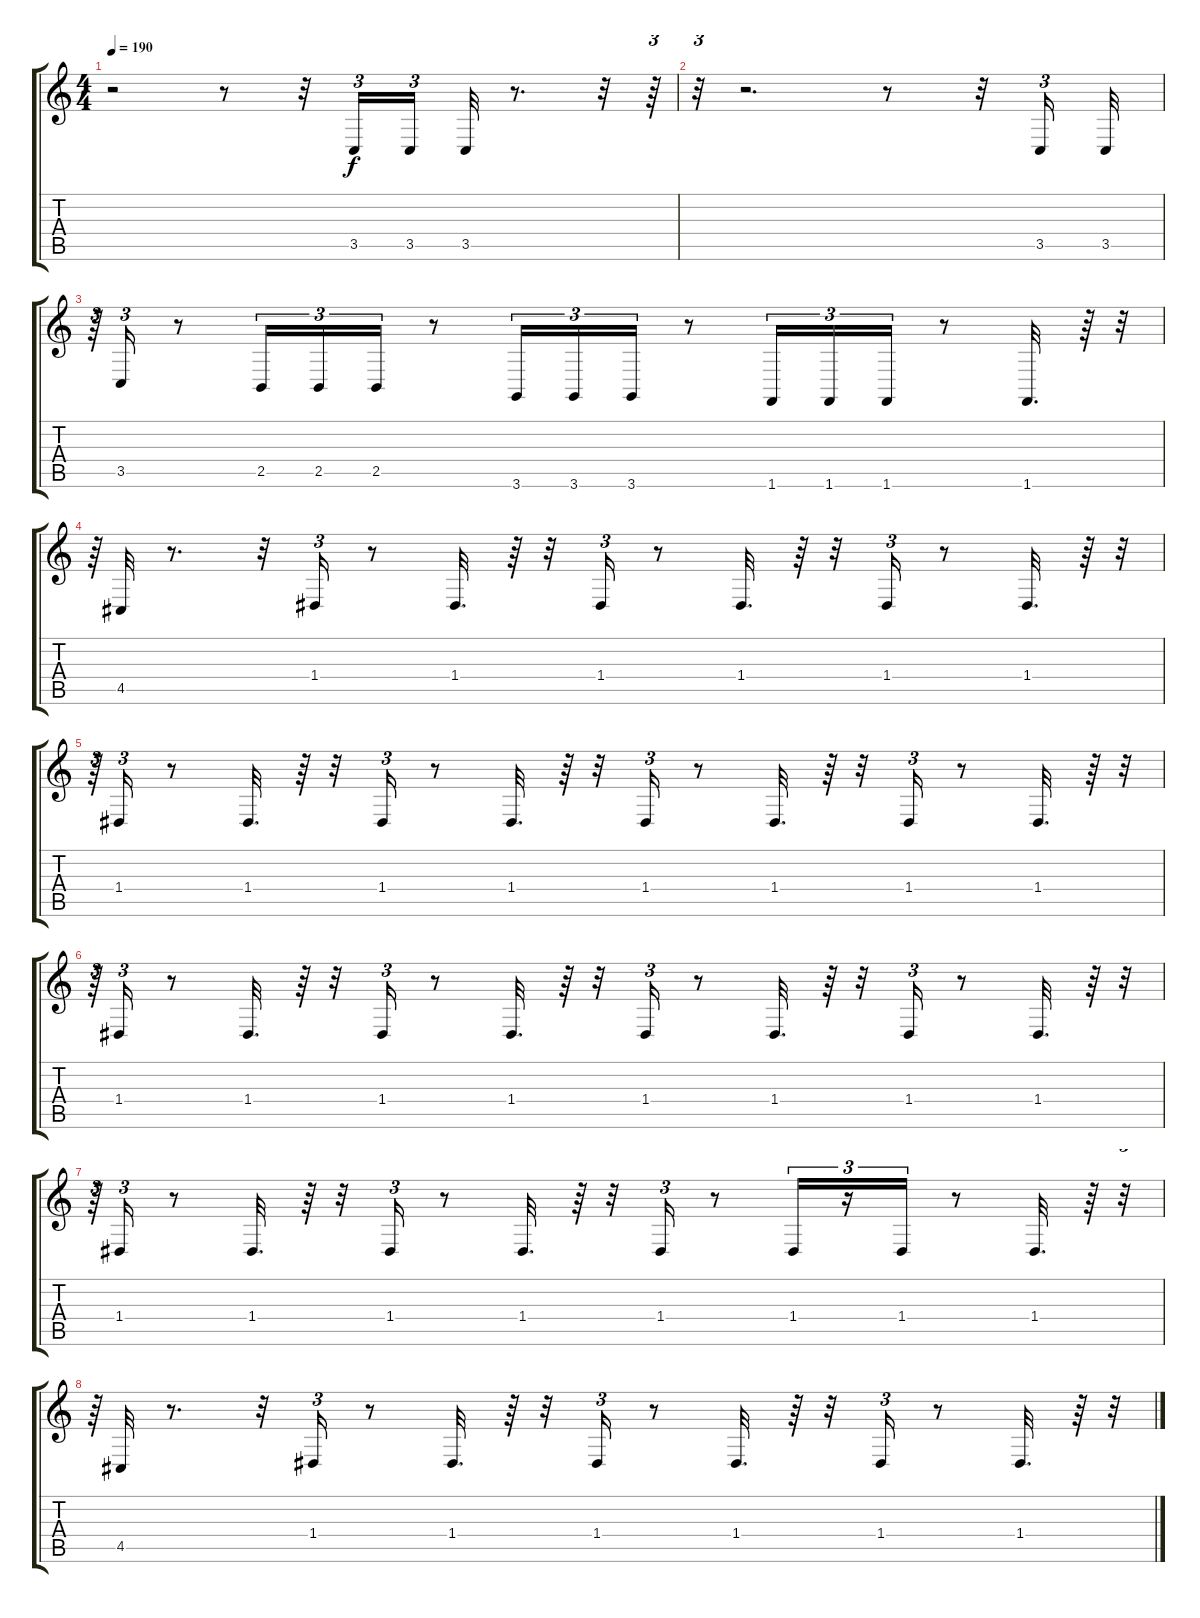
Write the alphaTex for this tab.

\track "" {instrument acousticgrandpiano}
\staff {score tabs}
\tuning (E4 B3 G3 D3 A2 E2) {hide}
\ts (4 4)
\tempo 190
\clef g2
\ks c
r.2{dy f} r.8 r.32 3.5.16{tu (3 2)} 3.5.16{tu (3 2)} 3.5.32 r.8{d} r.32 r.64{tu (3 2)} |
r.32{tu (3 2)} r.2{d} r.8 r.32 3.5.16{tu (3 2)} 3.5.32 |
r.64{tu (3 2)} 3.5.16{tu (3 2)} r.8 2.5.16{tu (3 2)} 2.5.16{tu (3 2)} 2.5.16{tu (3 2)} r.8 3.6.16{tu (3 2)} 3.6.16{tu (3 2)} 3.6.16{tu (3 2)} r.8 1.6.16{tu (3 2)} 1.6.16{tu (3 2)} 1.6.16{tu (3 2)} r.8 1.6.32{d} r.64 r.32{tu (3 2)} |
r.64{tu (3 2)} 4.5.32 r.8{d} r.32 1.4.16{tu (3 2)} r.8 1.4.32{d} r.64 r.32 1.4.16{tu (3 2)} r.8 1.4.32{d} r.64 r.32 1.4.16{tu (3 2)} r.8 1.4.32{d} r.64 r.32{tu (3 2)} |
r.64{tu (3 2)} 1.4.16{tu (3 2)} r.8 1.4.32{d} r.64 r.32 1.4.16{tu (3 2)} r.8 1.4.32{d} r.64 r.32 1.4.16{tu (3 2)} r.8 1.4.32{d} r.64 r.32 1.4.16{tu (3 2)} r.8 1.4.32{d} r.64 r.32{tu (3 2)} |
r.64{tu (3 2)} 1.4.16{tu (3 2)} r.8 1.4.32{d} r.64 r.32 1.4.16{tu (3 2)} r.8 1.4.32{d} r.64 r.32 1.4.16{tu (3 2)} r.8 1.4.32{d} r.64 r.32 1.4.16{tu (3 2)} r.8 1.4.32{d} r.64 r.32{tu (3 2)} |
r.64{tu (3 2)} 1.4.16{tu (3 2)} r.8 1.4.32{d} r.64 r.32 1.4.16{tu (3 2)} r.8 1.4.32{d} r.64 r.32 1.4.16{tu (3 2)} r.8 1.4.16{tu (3 2)} r.16{tu (3 2)} 1.4.16{tu (3 2)} r.8 1.4.32{d} r.64 r.32{tu (3 2)} |
r.64{tu (3 2)} 4.5.32 r.8{d} r.32 1.4.16{tu (3 2)} r.8 1.4.32{d} r.64 r.32 1.4.16{tu (3 2)} r.8 1.4.32{d} r.64 r.32 1.4.16{tu (3 2)} r.8 1.4.32{d} r.64 r.32{tu (3 2)}
